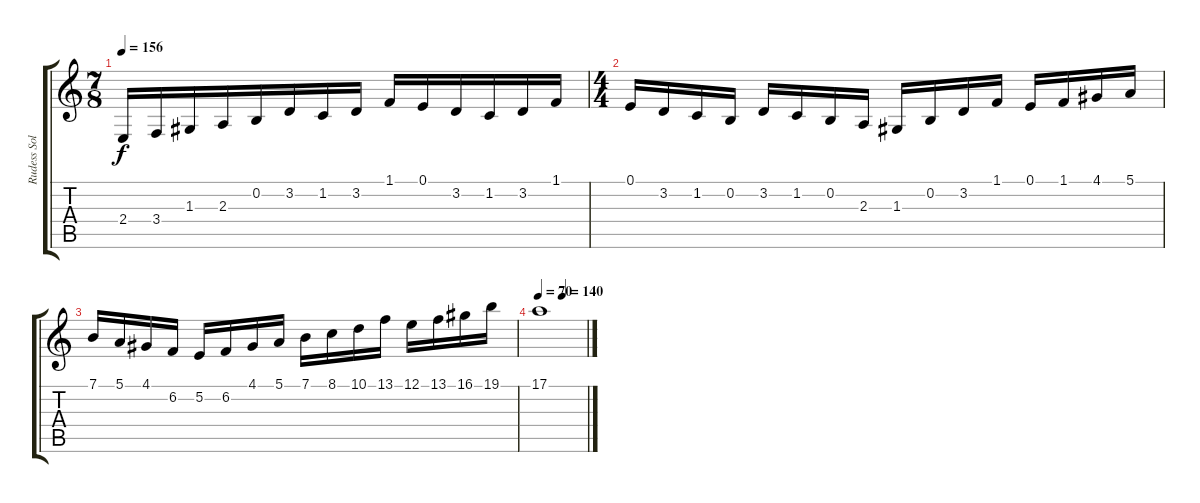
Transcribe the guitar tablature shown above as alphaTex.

\track ("Rudess Solo" "Rudess Sol") {instrument lead2sawtooth}
\staff {score tabs}
\tuning (E4 B3 G3 D3 A2 E2) {hide}
\ts (7 8)
\tempo 156
\clef g2
\ks c
2.4.16{dy f} 3.4.16 1.3.16 2.3.16 0.2.16 3.2.16 1.2.16 3.2.16 1.1.16 0.1.16 3.2.16 1.2.16 3.2.16 1.1.16 |
\ts (4 4)
0.1.16 3.2.16 1.2.16 0.2.16 3.2.16 1.2.16 0.2.16 2.3.16 1.3.16 0.2.16 3.2.16 1.1.16 0.1.16 1.1.16 4.1.16 5.1.16 |
7.1.16 5.1.16 4.1.16 6.2.16 5.2.16 6.2.16 4.1.16 5.1.16 7.1.16 8.1.16 10.1.16 13.1.16 12.1.16 13.1.16 16.1.16 19.1.16 |
\tempo 70
\tempo (140 0.5)
17.1.1
